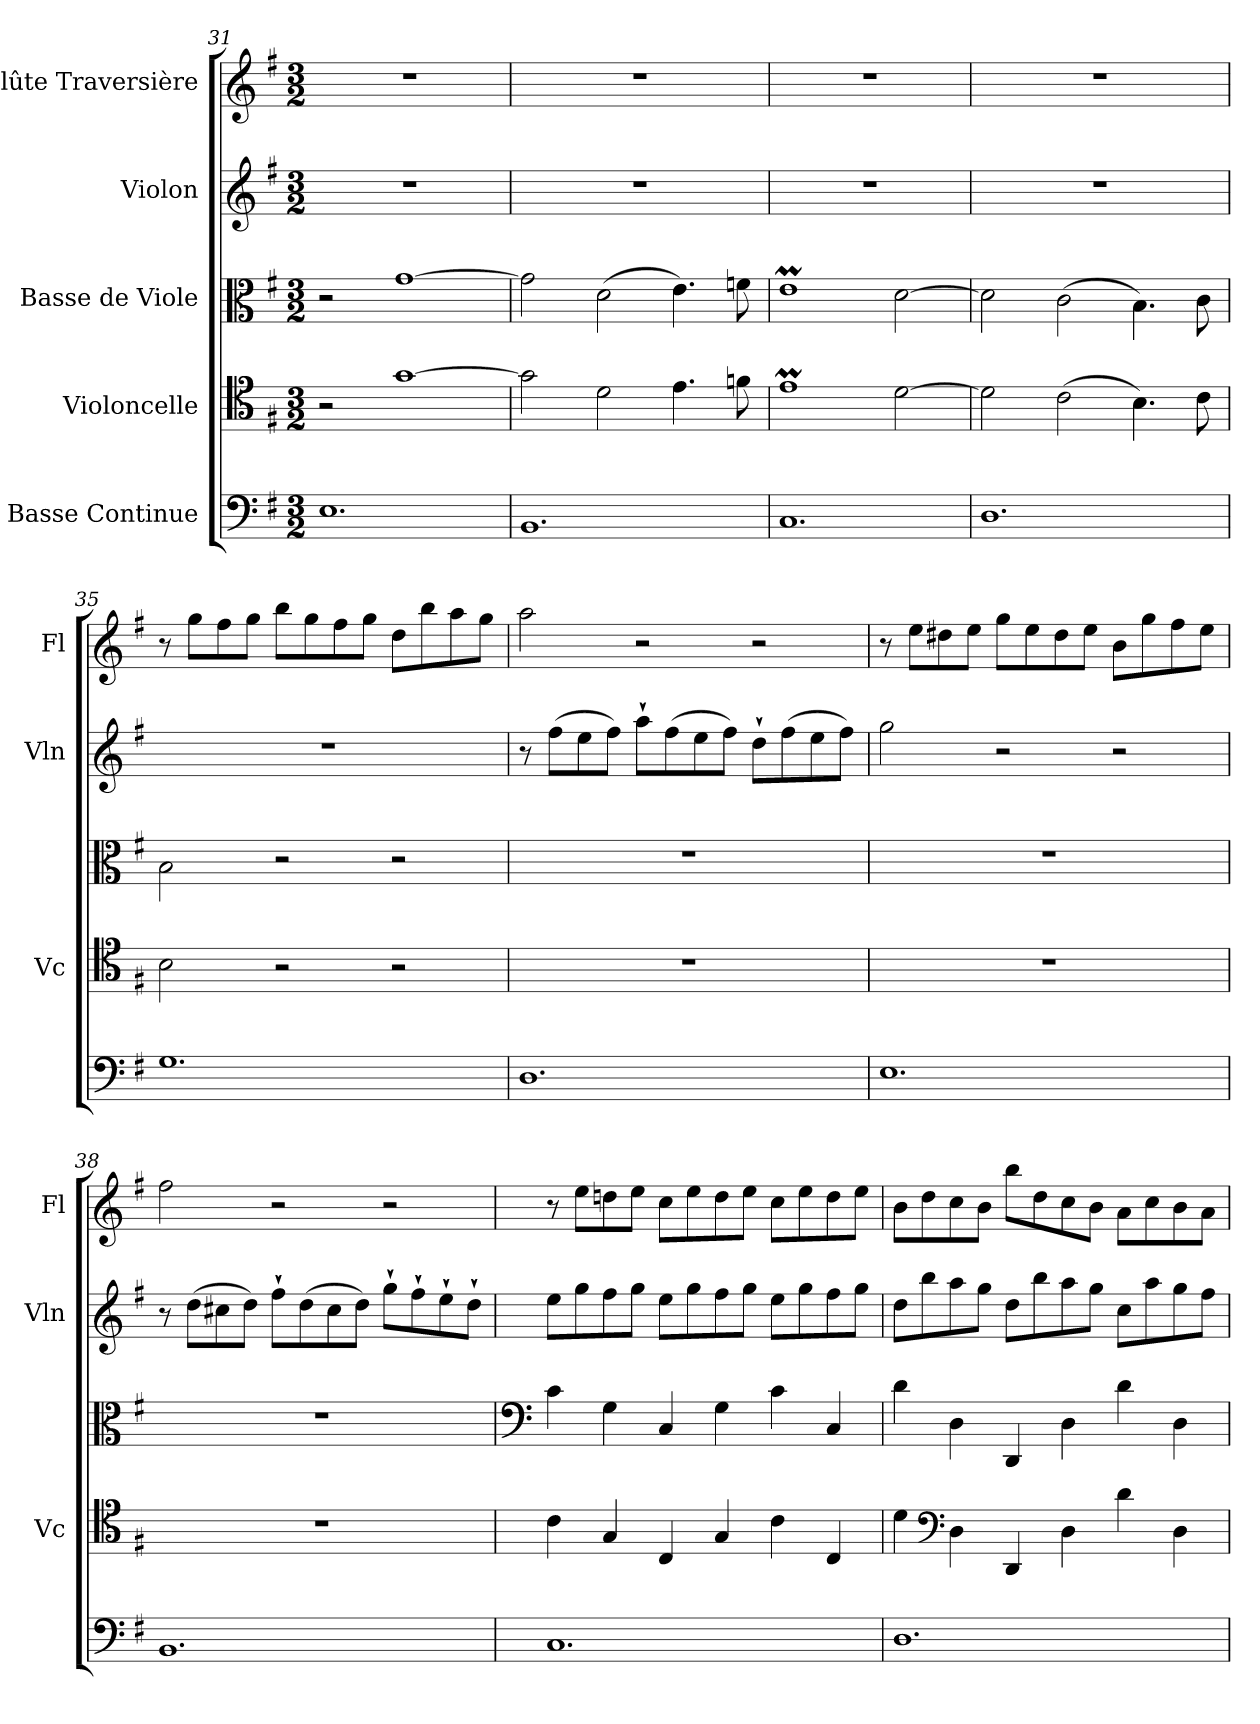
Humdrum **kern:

**kern	**kern	**kern	**kern	**kern
*part5	*part4	*part3	*part2	*part1
*staff5	*staff4	*staff3	*staff2	*staff1
*I"Basse Continue	*I"Violoncelle	*I"Basse de Viole	*I"Violon	*I"Flûte Traversière
*	*I'Vc	*	*I'Vln	*I'Fl
*clefF4	*clefC4	*clefC3	*clefG2	*clefG2
*k[f#]	*k[f#]	*k[f#]	*k[f#]	*k[f#]
*M3/2	*M3/2	*M3/2	*M3/2	*M3/2
=31	=31	=31	=31	=31
1.E	2r	2r	1.r	1.r
.	[1g	[1g	.	.
=32	=32	=32	=32	=32
1.BB	2g\]	2g\]	1.r	1.r
.	2d\	(2d\	.	.
.	4.e\	4.e\)	.	.
.	8fn\	8fn\	.	.
=33	=33	=33	=33	=33
1.C	1eM	1eM	1.r	1.r
.	[2d\	[2d\	.	.
=34	=34	=34	=34	=34
1.D	2d\]	2d\]	1.r	1.r
.	(2c\	(2c\	.	.
.	4.B\)	4.B\)	.	.
.	8c\	8c\	.	.
!!LO:LB:g=z
=35	=35	=35	=35	=35
1.G	2B\	2B\	1.r	8r
.	.	.	.	8gg\L
.	.	.	.	8ff#\
.	.	.	.	8gg\J
.	2r	2r	.	8bb\L
.	.	.	.	8gg\
.	.	.	.	8ff#\
.	.	.	.	8gg\J
.	2r	2r	.	8dd\L
.	.	.	.	8bb\
.	.	.	.	8aa\
.	.	.	.	8gg\J
=36	=36	=36	=36	=36
1.D	1.r	1.r	8r	2aa\
.	.	.	(8ff#\L	.
.	.	.	8ee\	.
.	.	.	8ff#\J)	.
.	.	.	8aa`\L	2r
.	.	.	(8ff#\	.
.	.	.	8ee\	.
.	.	.	8ff#\J)	.
.	.	.	8dd`\L	2r
.	.	.	(8ff#\	.
.	.	.	8ee\	.
.	.	.	8ff#\J)	.
=37	=37	=37	=37	=37
1.E	1.r	1.r	2gg\	8r
.	.	.	.	8ee\L
.	.	.	.	8dd#X\
.	.	.	.	8ee\J
.	.	.	2r	8gg\L
.	.	.	.	8ee\
.	.	.	.	8dd#\
.	.	.	.	8ee\J
.	.	.	2r	8b\L
.	.	.	.	8gg\
.	.	.	.	8ff#\
.	.	.	.	8ee\J
=38	=38	=38	=38	=38
1.BB	1.r	1.r	8r	2ff#\
.	.	.	(8dd\L	.
.	.	.	8cc#X\	.
.	.	.	8dd\J)	.
.	.	.	8ff#`\L	2r
.	.	.	(8dd\	.
.	.	.	8cc#\	.
.	.	.	8dd\J)	.
.	.	.	8gg`\L	2r
.	.	.	8ff#`\	.
.	.	.	8ee`\	.
.	.	.	8dd`\J	.
!!LO:LB:g=z
=39	=39	=39	=39	=39
*	*	*clefF4	*	*
1.C	4c\	4c\	8ee\L	8r
.	.	.	8gg\	8ee\L
.	4G/	4G\	8ff#\	8ddn\
.	.	.	8gg\J	8ee\J
.	4C/	4C/	8ee\L	8cc\L
.	.	.	8gg\	8ee\
.	4G/	4G\	8ff#\	8dd\
.	.	.	8gg\J	8ee\J
.	4c\	4c\	8ee\L	8cc\L
.	.	.	8gg\	8ee\
.	4C/	4C/	8ff#\	8dd\
.	.	.	8gg\J	8ee\J
=40	=40	=40	=40	=40
1.D	4d\	4d\	8dd\L	8b\L
.	.	.	8bb\	8dd\
*	*clefF4	*	*	*
.	4D\	4D\	8aa\	8cc\
.	.	.	8gg\J	8b\J
.	4DD/	4DD/	8dd\L	8bb\L
.	.	.	8bb\	8dd\
.	4D\	4D\	8aa\	8cc\
.	.	.	8gg\J	8b\J
.	4d\	4d\	8cc\L	8a\L
.	.	.	8aa\	8cc\
.	4D\	4D\	8gg\	8b\
.	.	.	8ff#\J	8a\J
=	=	=	=	=
*-	*-	*-	*-	*-
